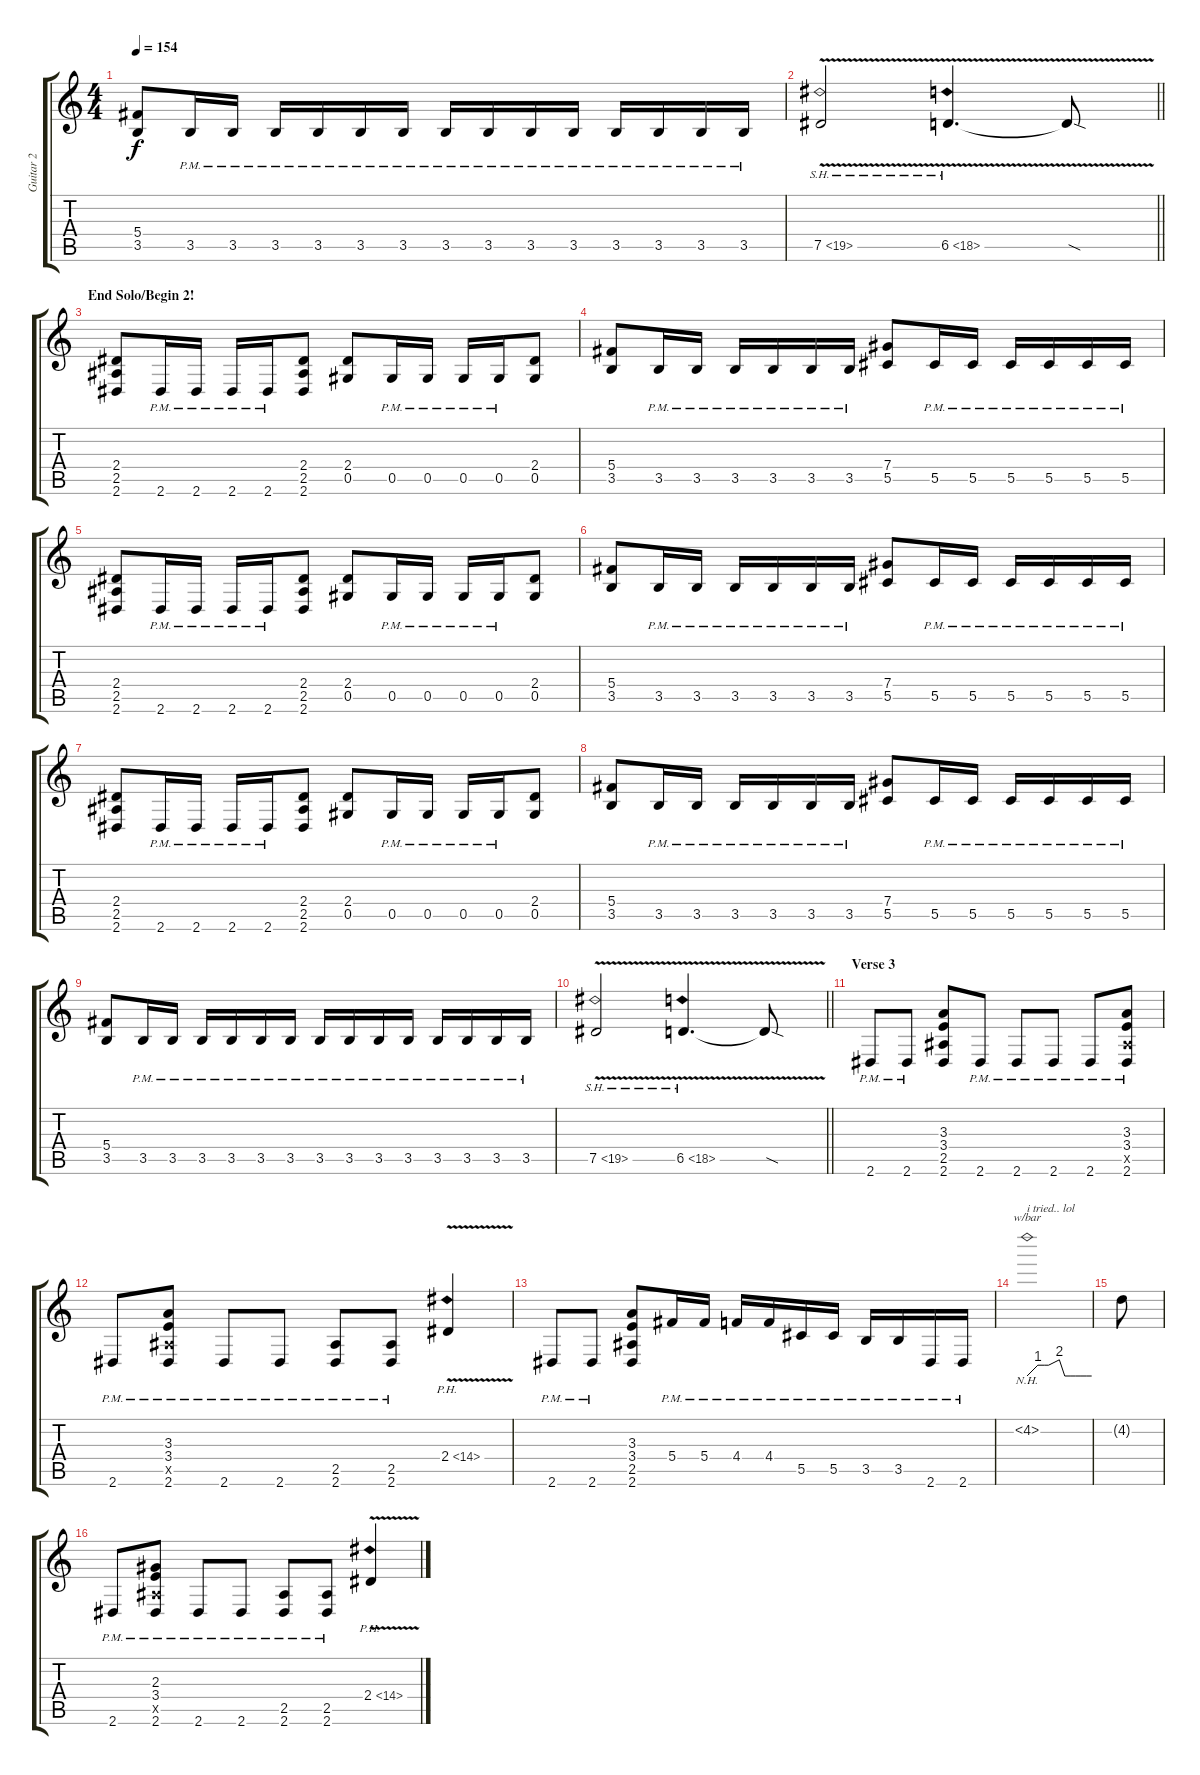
\track ("Guitar 2" "Guitar 2") {instrument distortionguitar}
\staff {score tabs}
\tuning (Eb4 Bb3 Gb3 Db3 Ab2 Db2) {hide}
\ts (4 4)
\tempo 154
\clef g2
\ks c
(5.4 3.5).8{dy f} 3.5{pm}.16 3.5{pm}.16 3.5{pm}.16 3.5{pm}.16 3.5{pm}.16 3.5{pm}.16 3.5{pm}.16 3.5{pm}.16 3.5{pm}.16 3.5{pm}.16 3.5{pm}.16 3.5{pm}.16 3.5{pm}.16 3.5{pm}.16 |
\barLineRight lightlight
7.5{sh 12 v}.2 6.5{sh 12 v}.4{d} 6.5{sod t}.8 |
\section ("" "End Solo/Begin 2!")
(2.4 2.5 2.6).8{volume 13 instrument distortionguitar} 2.6{pm}.16 2.6{pm}.16 2.6{pm}.16 2.6{pm}.16 (2.4 2.5 2.6).8 (2.4 0.5).8 0.5{pm}.16 0.5{pm}.16 0.5{pm}.16 0.5{pm}.16 (2.4 0.5).8 |
(5.4 3.5).8 3.5{pm}.16 3.5{pm}.16 3.5{pm}.16 3.5{pm}.16 3.5{pm}.16 3.5{pm}.16 (7.4 5.5).8 5.5{pm}.16 5.5{pm}.16 5.5{pm}.16 5.5{pm}.16 5.5{pm}.16 5.5{pm}.16 |
(2.4 2.5 2.6).8 2.6{pm}.16 2.6{pm}.16 2.6{pm}.16 2.6{pm}.16 (2.4 2.5 2.6).8 (2.4 0.5).8 0.5{pm}.16 0.5{pm}.16 0.5{pm}.16 0.5{pm}.16 (2.4 0.5).8 |
(5.4 3.5).8 3.5{pm}.16 3.5{pm}.16 3.5{pm}.16 3.5{pm}.16 3.5{pm}.16 3.5{pm}.16 (7.4 5.5).8 5.5{pm}.16 5.5{pm}.16 5.5{pm}.16 5.5{pm}.16 5.5{pm}.16 5.5{pm}.16 |
(2.4 2.5 2.6).8 2.6{pm}.16 2.6{pm}.16 2.6{pm}.16 2.6{pm}.16 (2.4 2.5 2.6).8 (2.4 0.5).8 0.5{pm}.16 0.5{pm}.16 0.5{pm}.16 0.5{pm}.16 (2.4 0.5).8 |
(5.4 3.5).8 3.5{pm}.16 3.5{pm}.16 3.5{pm}.16 3.5{pm}.16 3.5{pm}.16 3.5{pm}.16 (7.4 5.5).8 5.5{pm}.16 5.5{pm}.16 5.5{pm}.16 5.5{pm}.16 5.5{pm}.16 5.5{pm}.16 |
(5.4 3.5).8 3.5{pm}.16 3.5{pm}.16 3.5{pm}.16 3.5{pm}.16 3.5{pm}.16 3.5{pm}.16 3.5{pm}.16 3.5{pm}.16 3.5{pm}.16 3.5{pm}.16 3.5{pm}.16 3.5{pm}.16 3.5{pm}.16 3.5{pm}.16 |
\barLineRight lightlight
7.5{sh 12 v}.2{instrument guitarharmonics} 6.5{sh 12 v}.4{d} 6.5{sod t}.8 |
\section ("" "Verse 3")
2.6{pm}.8{instrument distortionguitar} 2.6{pm}.8 (3.3 3.4 2.5 2.6).8 2.6{pm}.8 2.6{pm}.8 2.6{pm}.8 2.6{pm}.8 (3.3 3.4 2.5{x} 2.6{pm}).8 |
2.6{pm}.8 (3.3 3.4 2.5{x} 2.6{pm}).8 2.6{pm}.8 2.6{pm}.8 (2.5{pm} 2.6).8 (2.5{pm} 2.6).8 2.4{ph 12 v}.4{instrument guitarharmonics} |
2.6{pm}.8{volume 10 instrument distortionguitar} 2.6{pm}.8 (3.3 3.4 2.5 2.6).8 5.4{pm}.16 5.4{pm}.16 4.4{pm}.16 4.4{pm}.16 5.5{pm}.16 5.5{pm}.16 3.5{pm}.16 3.5{pm}.16 2.6{pm}.16 2.6{pm}.16 |
4.2{nh}.1{tbe (custom default 0 0 10 4 16 4 20 4 30 8 35 0 40 0 45 0 50 0 55 0 60 0) txt "i tried.. lol" balance 12} |
4.2{t}.8 |
2.6{pm}.8{volume 13} (2.3 3.4 2.5{x} 2.6{pm}).8 2.6{pm}.8 2.6{pm}.8 (2.5{pm} 2.6{pm}).8 (2.5{pm} 2.6{pm}).8 2.4{ph 12 v}.4{instrument guitarharmonics}
